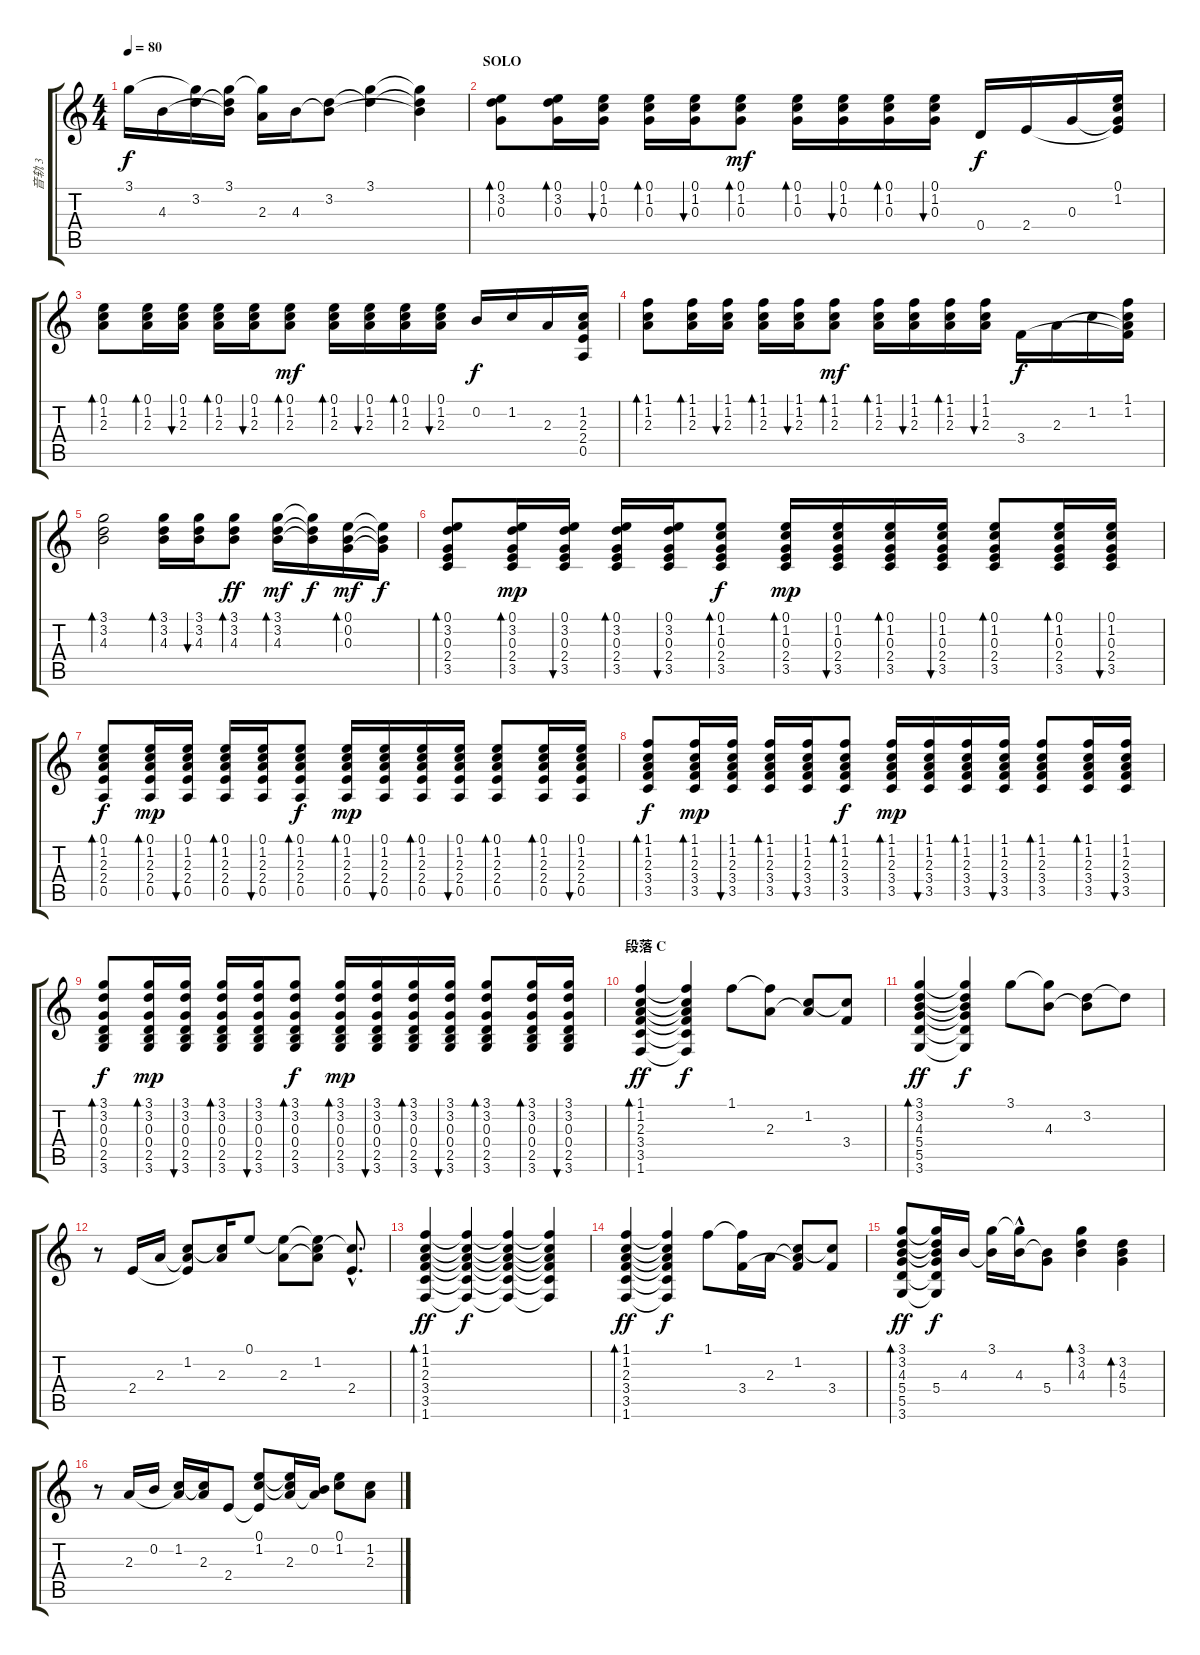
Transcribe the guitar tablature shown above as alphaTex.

\track ("音轨 3" "音轨 3") {instrument acousticguitarsteel}
\staff {score tabs}
\tuning (E4 B3 G3 D3 A2 E2) {hide}
\ts (4 4)
\tempo 80
\clef g2
\ks c
3.1.16{dy f} 4.3.16 (3.1{t} 3.2).16 (3.1 3.2{t} 4.3{t}).16 (3.1{t} 2.3).16 4.3.16 (3.2 4.3{t}).8 (3.1 3.2{t}).4 (3.1{t} 3.2{t} 4.3{t}).4 |
\section ("" "SOLO")
(0.1 3.2 0.3).8{bd 30} (0.1 3.2 0.3).16{bd 30} (0.1 1.2 0.3).16{bu 30} (0.1 1.2 0.3).16{bd 30} (0.1 1.2 0.3).16{bu 30} (0.1 1.2 0.3).8{bd 30 dy mf} (0.1 1.2 0.3).16{bd 30} (0.1 1.2 0.3).16{bu 30} (0.1 1.2 0.3).16{bd 30} (0.1 1.2 0.3).16{bu 30} 0.4.16{dy f} 2.4.16 0.3.16 (0.1 1.2 0.3{t} 2.4{t}).16 |
(0.1 1.2 2.3).8{bd 30} (0.1 1.2 2.3).16{bd 30} (0.1 1.2 2.3).16{bu 30} (0.1 1.2 2.3).16{bd 30} (0.1 1.2 2.3).16{bu 30} (0.1 1.2 2.3).8{bd 30 dy mf} (0.1 1.2 2.3).16{bd 30} (0.1 1.2 2.3).16{bu 30} (0.1 1.2 2.3).16{bd 30} (0.1 1.2 2.3).16{bu 30} 0.2.16{dy f} 1.2.16 2.3.16 (1.2 2.3 2.4 0.5).16 |
(1.1 1.2 2.3).8{bd 30} (1.1 1.2 2.3).16{bd 30} (1.1 1.2 2.3).16{bu 30} (1.1 1.2 2.3).16{bd 30} (1.1 1.2 2.3).16{bu 30} (1.1 1.2 2.3).8{bd 30 dy mf} (1.1 1.2 2.3).16{bd 30} (1.1 1.2 2.3).16{bu 30} (1.1 1.2 2.3).16{bd 30} (1.1 1.2 2.3).16{bu 30} 3.4.16{dy f} 2.3.16 1.2.16 (1.1 1.2 2.3{t} 3.4{t}).16 |
(3.1 3.2 4.3).2{bd 30} (3.1 3.2 4.3).16{bd 30} (3.1 3.2 4.3).16{bu 30} (3.1 3.2 4.3).8{bd 30 dy ff} (3.1 3.2 4.3).16{bd 30 dy mf} (3.1{t} 3.2{t} 4.3{t}).16{dy f} (0.1 0.2 0.3).16{bd 30 dy mf} (0.1{t} 0.2{t} 0.3{t}).16{dy f} |
(0.1 3.2 0.3 2.4 3.5).8{bd 30} (0.1 3.2 0.3 2.4 3.5).16{bd 30 dy mp} (0.1 3.2 0.3 2.4 3.5).16{bu 30} (0.1 3.2 0.3 2.4 3.5).16{bd 30} (0.1 3.2 0.3 2.4 3.5).16{bu 30} (0.1 1.2 0.3 2.4 3.5).8{bd 30 dy f} (0.1 1.2 0.3 2.4 3.5).16{bd 30 dy mp} (0.1 1.2 0.3 2.4 3.5).16{bu 30} (0.1 1.2 0.3 2.4 3.5).16{bd 30} (0.1 1.2 0.3 2.4 3.5).16{bu 30} (0.1 1.2 0.3 2.4 3.5).8{bd 30} (0.1 1.2 0.3 2.4 3.5).16{bd 30} (0.1 1.2 0.3 2.4 3.5).16{bu 30} |
(0.1 1.2 2.3 2.4 0.5).8{bd 30 dy f} (0.1 1.2 2.3 2.4 0.5).16{bd 30 dy mp} (0.1 1.2 2.3 2.4 0.5).16{bu 30} (0.1 1.2 2.3 2.4 0.5).16{bd 30} (0.1 1.2 2.3 2.4 0.5).16{bu 30} (0.1 1.2 2.3 2.4 0.5).8{bd 30 dy f} (0.1 1.2 2.3 2.4 0.5).16{bd 30 dy mp} (0.1 1.2 2.3 2.4 0.5).16{bu 30} (0.1 1.2 2.3 2.4 0.5).16{bd 30} (0.1 1.2 2.3 2.4 0.5).16{bu 30} (0.1 1.2 2.3 2.4 0.5).8{bd 30} (0.1 1.2 2.3 2.4 0.5).16{bd 30} (0.1 1.2 2.3 2.4 0.5).16{bu 30} |
(1.1 1.2 2.3 3.4 3.5).8{bd 30 dy f} (1.1 1.2 2.3 3.4 3.5).16{bd 30 dy mp} (1.1 1.2 2.3 3.4 3.5).16{bu 30} (1.1 1.2 2.3 3.4 3.5).16{bd 30} (1.1 1.2 2.3 3.4 3.5).16{bu 30} (1.1 1.2 2.3 3.4 3.5).8{bd 30 dy f} (1.1 1.2 2.3 3.4 3.5).16{bd 30 dy mp} (1.1 1.2 2.3 3.4 3.5).16{bu 30} (1.1 1.2 2.3 3.4 3.5).16{bd 30} (1.1 1.2 2.3 3.4 3.5).16{bu 30} (1.1 1.2 2.3 3.4 3.5).8{bd 30} (1.1 1.2 2.3 3.4 3.5).16{bd 30} (1.1 1.2 2.3 3.4 3.5).16{bu 30} |
(3.1 3.2 0.3 0.4 2.5 3.6).8{bd 30 dy f} (3.1 3.2 0.3 0.4 2.5 3.6).16{bd 30 dy mp} (3.1 3.2 0.3 0.4 2.5 3.6).16{bu 30} (3.1 3.2 0.3 0.4 2.5 3.6).16{bd 30} (3.1 3.2 0.3 0.4 2.5 3.6).16{bu 30} (3.1 3.2 0.3 0.4 2.5 3.6).8{bd 30 dy f} (3.1 3.2 0.3 0.4 2.5 3.6).16{bd 30 dy mp} (3.1 3.2 0.3 0.4 2.5 3.6).16{bu 30} (3.1 3.2 0.3 0.4 2.5 3.6).16{bd 30} (3.1 3.2 0.3 0.4 2.5 3.6).16{bu 30} (3.1 3.2 0.3 0.4 2.5 3.6).8{bd 30} (3.1 3.2 0.3 0.4 2.5 3.6).16{bd 30} (3.1 3.2 0.3 0.4 2.5 3.6).16{bu 30} |
\section ("" "段落 C")
(1.1 1.2 2.3 3.4 3.5 1.6).4{bd 60 dy ff} (1.1{t} 1.2{t} 2.3{t} 3.4{t} 3.5{t} 1.6{t}).4{dy f} 1.1.8 (1.1{t} 2.3).8 (1.2 2.3{t}).8 (1.2{t} 3.4).8 |
(3.1 3.2 4.3 5.4 5.5 3.6).4{bd 60 dy ff} (3.1{t} 3.2{t} 4.3{t} 5.4{t} 5.5{t} 3.6{t}).4{dy f} 3.1.8 (3.1{t} 4.3).8 (3.2 4.3{t}).8 3.2{t}.8 |
r.8 2.4.16 2.3.16 (1.2 2.3{t} 2.4{t}).8 (1.2{t} 2.3).16 0.1.8 (0.1{t} 2.3).8 (0.1{t} 1.2 2.3{t}).8 (1.2{hac t} 2.4{hac}).8{d} |
(1.1 1.2 2.3 3.4 3.5 1.6).4{bd 60 dy ff} (1.1{t} 1.2{t} 2.3{t} 3.4{t} 3.5{t} 1.6{t}).4{dy f} (1.1{t} 1.2{t} 2.3{t} 3.4{t} 3.5{t} 1.6{t}).4 (1.1{t} 1.2{t} 2.3{t} 3.4{t} 3.5{t} 1.6{t}).4 |
(1.1 1.2 2.3 3.4 3.5 1.6).4{bd 60 dy ff} (1.1{t} 1.2{t} 2.3{t} 3.4{t} 3.5{t} 1.6{t}).4{dy f} 1.1.8 (1.1{t} 3.4).16 2.3.16 (1.2 2.3{t} 3.4{t}).8 (1.2{t} 3.4).8 |
(3.1 3.2 4.3 5.4 5.5 3.6).8{bd 60 dy ff} (3.1{t} 3.2{t} 4.3{t} 5.4 5.5{t} 3.6{t}).16{dy f} 4.3.16 (3.1 4.3{t}).16 (3.1{hac t} 4.3).16 (4.3{t} 5.4).8 (3.1 3.2 4.3).4{bd 30} (3.2 4.3 5.4).4{bd 30} |
r.8 2.3.16 0.2.16 (1.2 2.3{t}).16 (1.2{t} 2.3).16 2.4.8 (0.1 1.2 2.4{t}).8 (0.1{t} 1.2{t} 2.3).16 (0.2 2.3{t}).16 (0.1 1.2).8 (1.2 2.3).8
